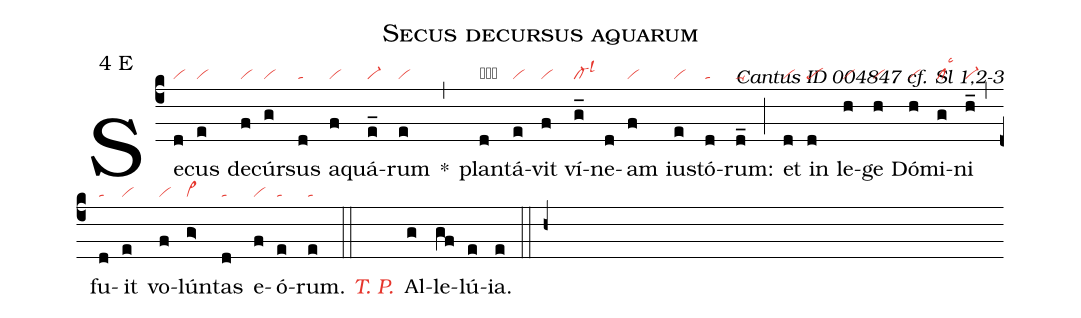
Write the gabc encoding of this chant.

name: Secus decursus aquarum;
mode: 4;
mode-differentia: E;
commentary: Cantus ID 004847 cf. Sl 1,2-3;
nabc-lines: 1;
%%
(c4)

Se(d|vi)cus(e|vi) de(f|vi)cúr(g|vi)sus(d|ta) a(f|vi)quá(e_|vi-)rum(e|vi) *(,)
plan(d|““talssta4)tá(e|vi)vit(f|vi) ví(g_|cl-lsl3)ne(d)am(f|vi) iu(e|vi)stó(d|ta)rum:(d_|ta-) (;)
et(d|vi) in(d|pe) le(h|vi)ge(h|vi) Dó(h|vi)mi(g|cllsc3)ni(h_|vi-) (,)
fu(d|ta)it(e|vi) vo(f|vi)lún(g>|vi>)tas(d|ta) e(f|vi)ó(e|ta)rum.(e|ta) (::)

<c><i>T. P.</i></c>() Al(g)le(gf)lú(e)ia.(e) (::h+)
